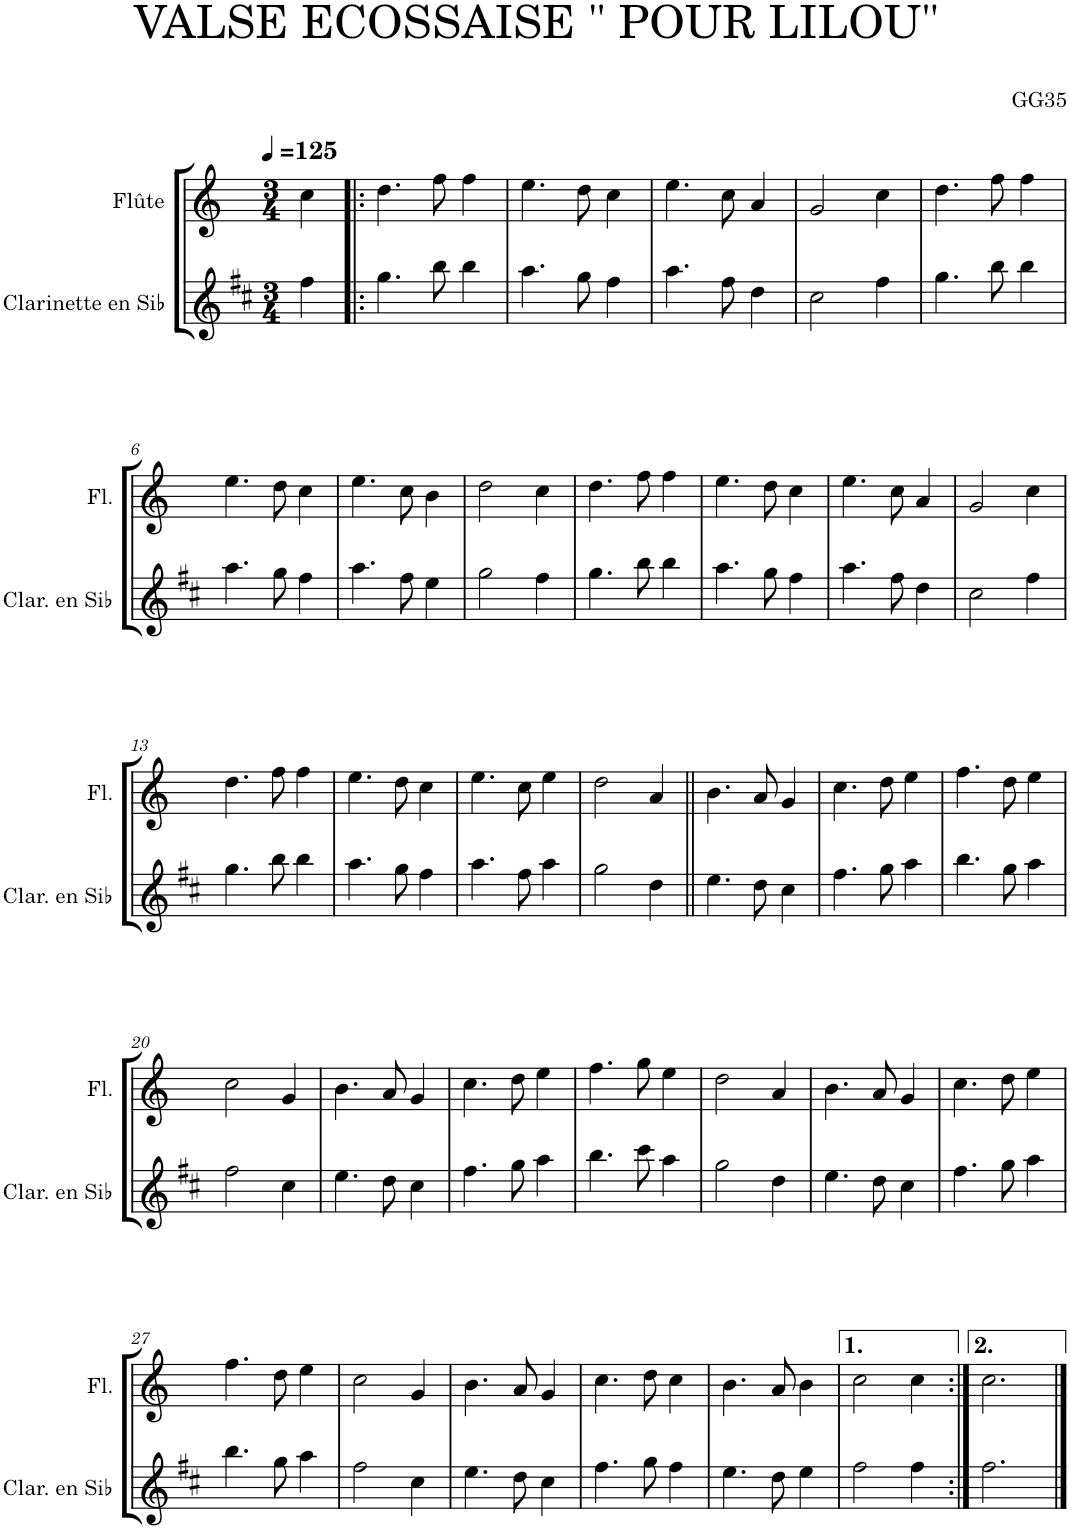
**kern	**kern
*part2	*part1
*staff2	*staff1
*I"Clarinette en Sib	*I"Flûte
*I'Clar. en Sib	*I'Fl.
*clefG2	*clefG2
*Trd1c2	*
*k[f#c#]	*k[]
*M3/4	*M3/4
*MM125	*MM125
=	=
4ff#\	4cc\
=1!|:	=1!|:
4.gg\	4.dd\
8bb\	8ff\
4bb\	4ff\
=2	=2
4.aa\	4.ee\
8gg\	8dd\
4ff#\	4cc\
=3	=3
4.aa\	4.ee\
8ff#\	8cc\
4dd\	4a/
=4	=4
2cc#\	2g/
4ff#\	4cc\
=5	=5
4.gg\	4.dd\
8bb\	8ff\
4bb\	4ff\
!!LO:LB:g=z
=6	=6
4.aa\	4.ee\
8gg\	8dd\
4ff#\	4cc\
=7	=7
4.aa\	4.ee\
8ff#\	8cc\
4ee\	4b\
=8	=8
2gg\	2dd\
4ff#\	4cc\
=9	=9
4.gg\	4.dd\
8bb\	8ff\
4bb\	4ff\
=10	=10
4.aa\	4.ee\
8gg\	8dd\
4ff#\	4cc\
=11	=11
4.aa\	4.ee\
8ff#\	8cc\
4dd\	4a/
=12	=12
2cc#\	2g/
4ff#\	4cc\
!!LO:LB:g=z
=13	=13
4.gg\	4.dd\
8bb\	8ff\
4bb\	4ff\
=14	=14
4.aa\	4.ee\
8gg\	8dd\
4ff#\	4cc\
=15	=15
4.aa\	4.ee\
8ff#\	8cc\
4aa\	4ee\
=16	=16
2gg\	2dd\
4dd\	4a/
=17||	=17||
4.ee\	4.b\
8dd\	8a/
4cc#\	4g/
=18	=18
4.ff#\	4.cc\
8gg\	8dd\
4aa\	4ee\
=19	=19
4.bb\	4.ff\
8gg\	8dd\
4aa\	4ee\
!!LO:LB:g=z
=20	=20
2ff#\	2cc\
4cc#\	4g/
=21	=21
4.ee\	4.b\
8dd\	8a/
4cc#\	4g/
=22	=22
4.ff#\	4.cc\
8gg\	8dd\
4aa\	4ee\
=23	=23
4.bb\	4.ff\
8ccc#\	8gg\
4aa\	4ee\
=24	=24
2gg\	2dd\
4dd\	4a/
=25	=25
4.ee\	4.b\
8dd\	8a/
4cc#\	4g/
=26	=26
4.ff#\	4.cc\
8gg\	8dd\
4aa\	4ee\
!!LO:LB:g=z
=27	=27
4.bb\	4.ff\
8gg\	8dd\
4aa\	4ee\
=28	=28
2ff#\	2cc\
4cc#\	4g/
=29	=29
4.ee\	4.b\
8dd\	8a/
4cc#\	4g/
=30	=30
4.ff#\	4.cc\
8gg\	8dd\
4ff#\	4cc\
=31	=31
4.ee\	4.b\
8dd\	8a/
4ee\	4b\
=32	=32
2ff#\	2cc\
4ff#\	4cc\
=33:|!	=33:|!
2.ff#\	2.cc\
==	==
*-	*-
